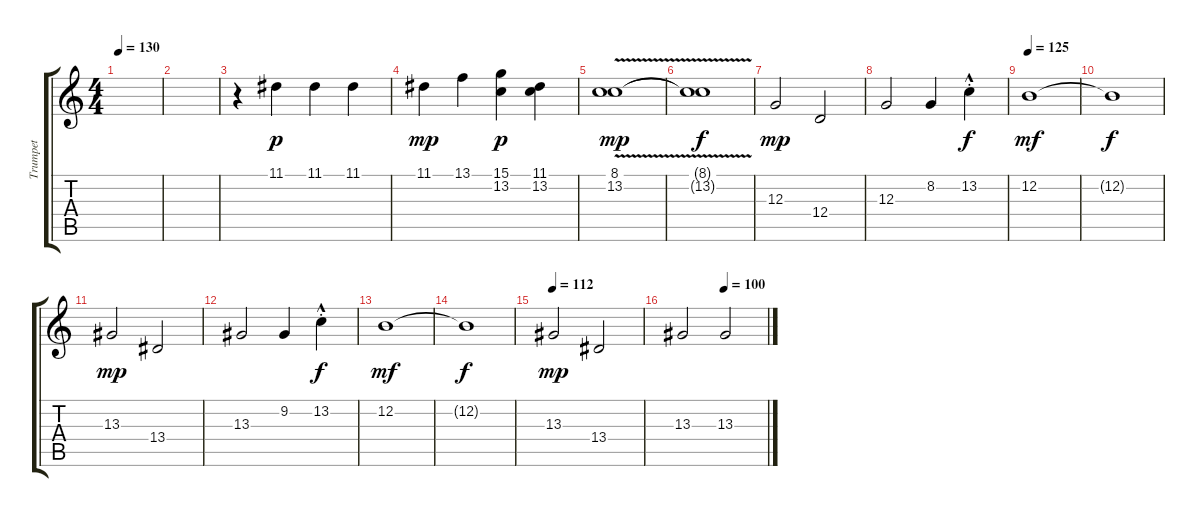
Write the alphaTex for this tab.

\track ("Trumpet" "Trumpet") {instrument trumpet}
\staff {score tabs}
\tuning (E4 B3 G3 D3 A2 E2) {hide}
\ts (4 4)
\tempo 130
\clef g2
\ks c
|
|
r.4 11.1.4{dy p} 11.1.4 11.1.4 |
11.1.4{dy mp} 13.1.4 (15.1 13.2).4{dy p} (11.1 13.2).4 |
(8.1{v} 13.2{v}).1{dy mp volume 6} |
(8.1{t} 13.2{t}).1{dy f} |
12.3.2{dy mp volume 13} 12.4.2 |
12.3.2 8.2.4 13.2{hac st}.4{dy f} |
\tempo 125
12.2.1{dy mf volume 5} |
12.2{t}.1{dy f} |
13.3.2{dy mp volume 13} 13.4.2 |
13.3.2 9.2.4 13.2{hac st}.4{dy f} |
12.2.1{dy mf volume 6} |
12.2{t}.1{dy f} |
\tempo 112
13.3.2{dy mp volume 13} 13.4.2 |
\tempo (100 0.5)
13.3.2 13.3.2
